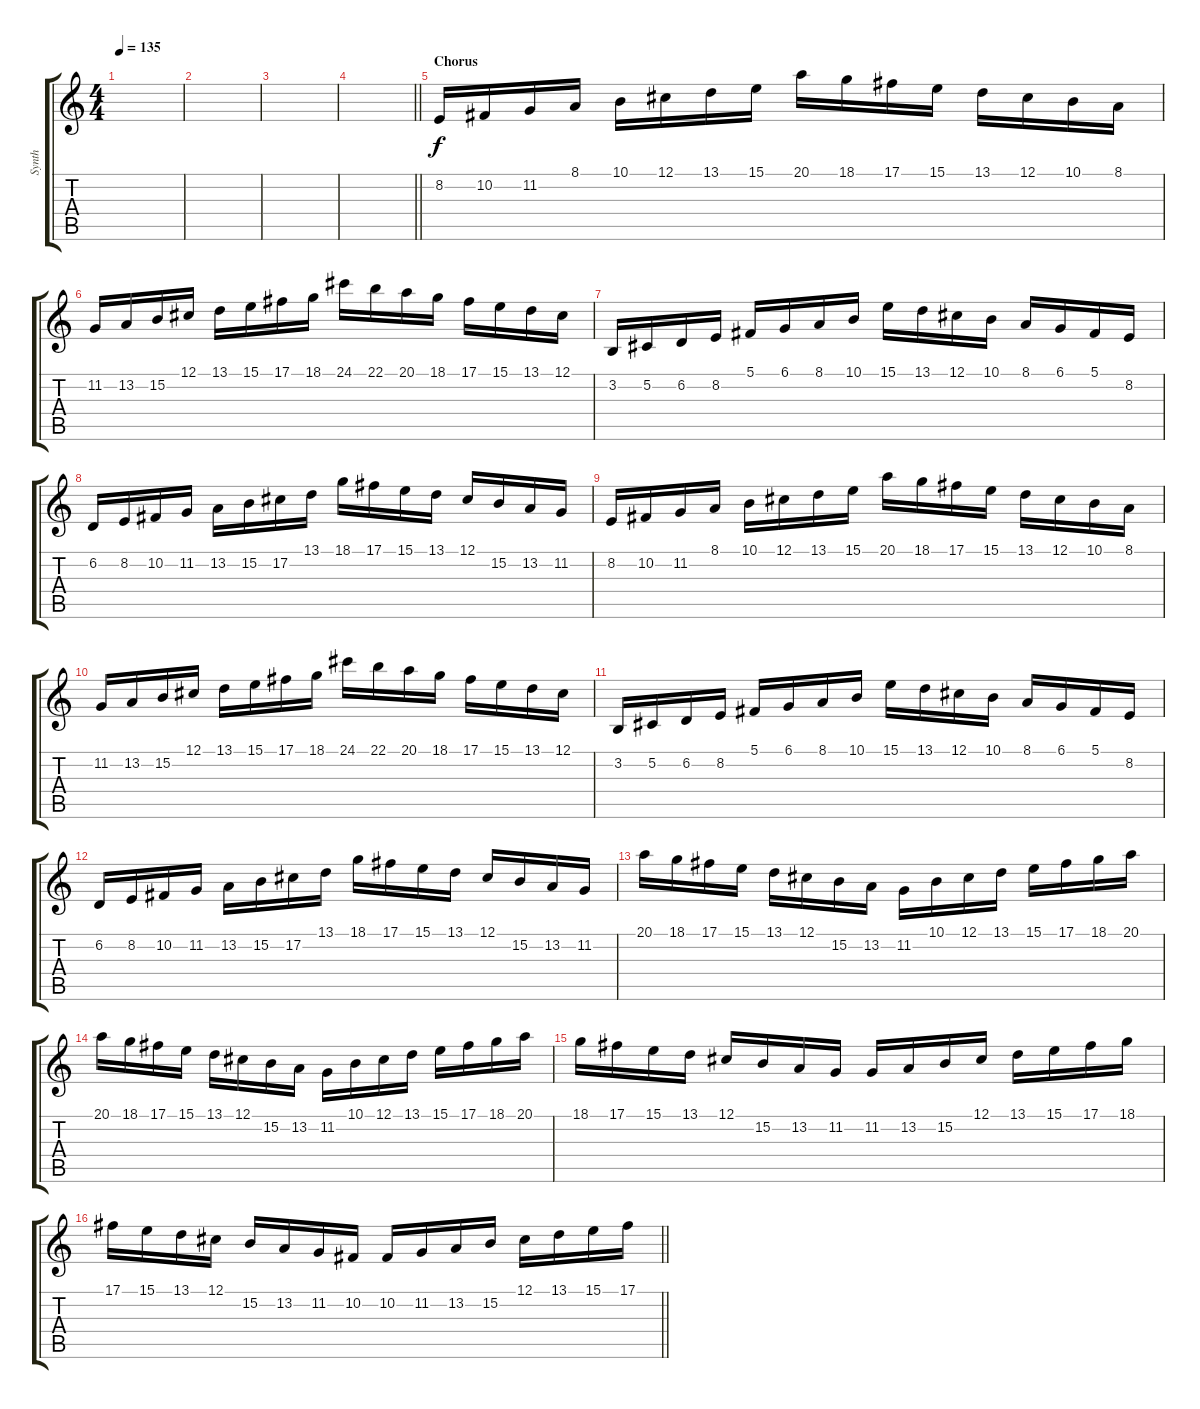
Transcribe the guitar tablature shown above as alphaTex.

\track ("Synth" "Synth") {instrument lead2sawtooth}
\staff {score tabs}
\tuning (Db4 Ab3 E3 B2 Gb2 B1) {hide}
\ts (4 4)
\tempo 135
\clef g2
\ks c
|
|
|
\barLineRight lightlight
|
\section ("" "Chorus")
8.2.16{volume 11} 10.2.16 11.2.16 8.1.16 10.1.16 12.1.16 13.1.16 15.1.16 20.1.16 18.1.16 17.1.16 15.1.16 13.1.16 12.1.16 10.1.16 8.1.16 |
11.2.16 13.2.16 15.2.16 12.1.16 13.1.16 15.1.16 17.1.16 18.1.16 24.1.16 22.1.16 20.1.16 18.1.16 17.1.16 15.1.16 13.1.16 12.1.16 |
3.2.16 5.2.16 6.2.16 8.2.16 5.1.16 6.1.16 8.1.16 10.1.16 15.1.16 13.1.16 12.1.16 10.1.16 8.1.16 6.1.16 5.1.16 8.2.16 |
6.2.16 8.2.16 10.2.16 11.2.16 13.2.16 15.2.16 17.2.16 13.1.16 18.1.16 17.1.16 15.1.16 13.1.16 12.1.16 15.2.16 13.2.16 11.2.16 |
8.2.16 10.2.16 11.2.16 8.1.16 10.1.16 12.1.16 13.1.16 15.1.16 20.1.16 18.1.16 17.1.16 15.1.16 13.1.16 12.1.16 10.1.16 8.1.16 |
11.2.16 13.2.16 15.2.16 12.1.16 13.1.16 15.1.16 17.1.16 18.1.16 24.1.16 22.1.16 20.1.16 18.1.16 17.1.16 15.1.16 13.1.16 12.1.16 |
3.2.16 5.2.16 6.2.16 8.2.16 5.1.16 6.1.16 8.1.16 10.1.16 15.1.16 13.1.16 12.1.16 10.1.16 8.1.16 6.1.16 5.1.16 8.2.16 |
6.2.16 8.2.16 10.2.16 11.2.16 13.2.16 15.2.16 17.2.16 13.1.16 18.1.16 17.1.16 15.1.16 13.1.16 12.1.16 15.2.16 13.2.16 11.2.16 |
20.1.16 18.1.16 17.1.16 15.1.16 13.1.16 12.1.16 15.2.16 13.2.16 11.2.16 10.1.16 12.1.16 13.1.16 15.1.16 17.1.16 18.1.16 20.1.16 |
20.1.16 18.1.16 17.1.16 15.1.16 13.1.16 12.1.16 15.2.16 13.2.16 11.2.16 10.1.16 12.1.16 13.1.16 15.1.16 17.1.16 18.1.16 20.1.16 |
18.1.16 17.1.16 15.1.16 13.1.16 12.1.16 15.2.16 13.2.16 11.2.16 11.2.16 13.2.16 15.2.16 12.1.16 13.1.16 15.1.16 17.1.16 18.1.16 |
\barLineRight lightlight
17.1.16 15.1.16 13.1.16 12.1.16 15.2.16 13.2.16 11.2.16 10.2.16 10.2.16 11.2.16 13.2.16 15.2.16 12.1.16 13.1.16 15.1.16 17.1.16
